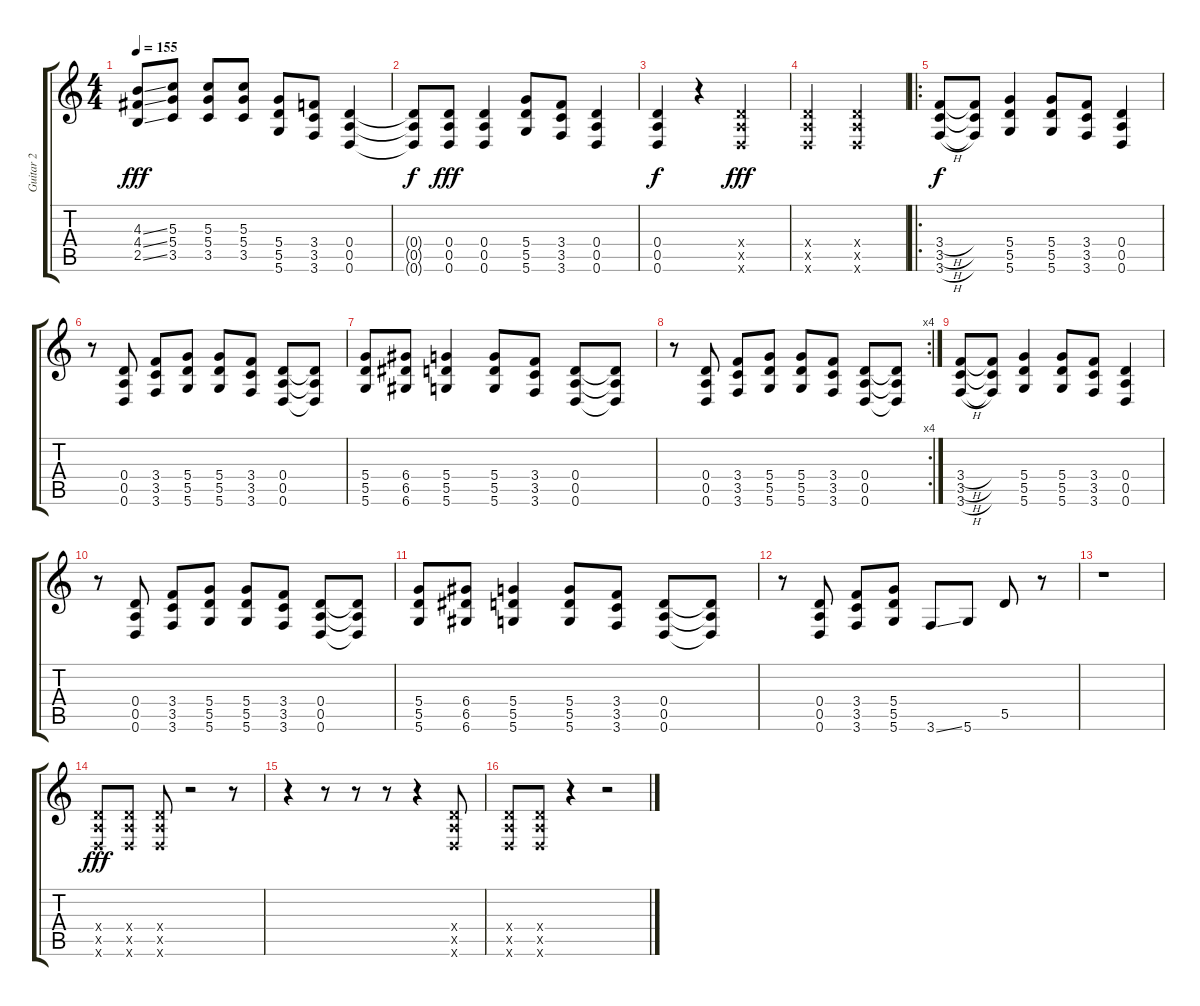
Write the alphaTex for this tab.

\track ("Guitar 2" "Guitar 2") {instrument acousticguitarsteel}
\staff {score tabs}
\tuning (E4 B3 G3 D3 A2 D2) {hide}
\ts (4 4)
\tempo 155
\clef g2
\ks c
(4.3{ss} 4.4{ss} 2.5{ss}).8{dy fff} (5.3 5.4 3.5).8 (5.3 5.4 3.5).8 (5.3 5.4 3.5).8 (5.4 5.5 5.6).8 (3.4 3.5 3.6).8 (0.4 0.5 0.6).4 |
(0.4{t} 0.5{t} 0.6{t}).8{dy f} (0.4 0.5 0.6).8{dy fff} (0.4 0.5 0.6).4 (5.4 5.5 5.6).8 (3.4 3.5 3.6).8 (0.4 0.5 0.6).4 |
(0.4 0.5 0.6).4{dy f} r.4 (0.4{x} 0.5{x} 0.6{x}).2{dy fff} |
(0.4{x} 0.5{x} 0.6{x}).2 (0.4{x} 0.5{x} 0.6{x}).2 |
\ro
(3.4{h} 3.5{h} 3.6{h}).8{dy f} (3.4{t} 3.5{t} 3.6{t}).8 (5.4 5.5 5.6).4 (5.4 5.5 5.6).8 (3.4 3.5 3.6).8 (0.4 0.5 0.6).4 |
r.8 (0.4 0.5 0.6).8 (3.4 3.5 3.6).8 (5.4 5.5 5.6).8 (5.4 5.5 5.6).8 (3.4 3.5 3.6).8 (0.4 0.5 0.6).8 (0.4{t} 0.5{t} 0.6{t}).8 |
(5.4 5.5 5.6).8 (6.4 6.5 6.6).8 (5.4 5.5 5.6).4 (5.4 5.5 5.6).8 (3.4 3.5 3.6).8 (0.4 0.5 0.6).8 (0.4{t} 0.5{t} 0.6{t}).8 |
\rc 4
r.8 (0.4 0.5 0.6).8 (3.4 3.5 3.6).8 (5.4 5.5 5.6).8 (5.4 5.5 5.6).8 (3.4 3.5 3.6).8 (0.4 0.5 0.6).8 (0.4{t} 0.5{t} 0.6{t}).8 |
(3.4{h} 3.5{h} 3.6{h}).8 (3.4{t} 3.5{t} 3.6{t}).8 (5.4 5.5 5.6).4 (5.4 5.5 5.6).8 (3.4 3.5 3.6).8 (0.4 0.5 0.6).4 |
r.8 (0.4 0.5 0.6).8 (3.4 3.5 3.6).8 (5.4 5.5 5.6).8 (5.4 5.5 5.6).8 (3.4 3.5 3.6).8 (0.4 0.5 0.6).8 (0.4{t} 0.5{t} 0.6{t}).8 |
(5.4 5.5 5.6).8 (6.4 6.5 6.6).8 (5.4 5.5 5.6).4 (5.4 5.5 5.6).8 (3.4 3.5 3.6).8 (0.4 0.5 0.6).8 (0.4{t} 0.5{t} 0.6{t}).8 |
r.8 (0.4 0.5 0.6).8 (3.4 3.5 3.6).8 (5.4 5.5 5.6).8 3.6{ss}.8 5.6.8 5.5.8 r.8 |
r.1 |
(0.4{x} 0.5{x} 0.6{x}).8{dy fff} (0.4{x} 0.5{x} 0.6{x}).8 (0.4{x} 0.5{x} 0.6{x}).8 r.2 r.8 |
r.4 r.8 r.8 r.8 r.4 (0.4{x} 0.5{x} 0.6{x}).8 |
(0.4{x} 0.5{x} 0.6{x}).8 (0.4{x} 0.5{x} 0.6{x}).8 r.4 r.2
